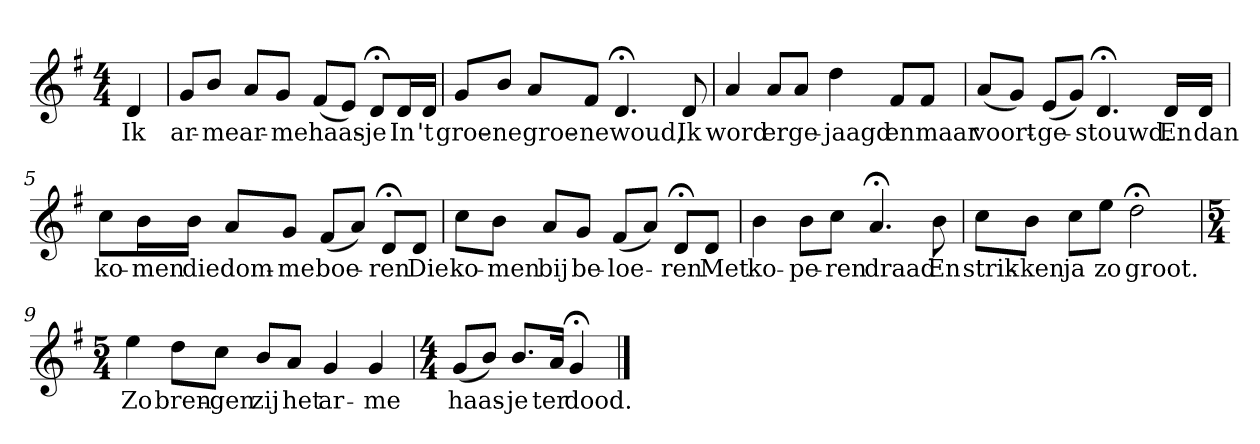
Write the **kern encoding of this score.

**kern	**text
*part1	*part1
*staff1	*staff1
*k[f#]	*
*G:	*
*M4/4	*
*MM120	*
=	=
4d	Ik
=1	=1
8gL	ar-
8bJ	-me
8aL	ar-
8gJ	-me
(8f#L	haas-
8eJ)	.
8d;<L	-je
16dL	In
16dJJ	't
=2	=2
8gL	groe-
8bJ	-ne
8aL	groe-
8f#J	-ne
4.d;<	woud,
8d	Ik
=3	=3
4a	word
8aL	er
8aJ	ge-
4dd	-jaagd
8f#L	en
8f#J	maar
=4	=4
(8aL	voort-
8gJ)	.
(8eL	-ge-
8gJ)	.
4.d;<	-stouwd.
16dLL	En
16dJJ	dan
=5	=5
8ccL	ko-
16bL	-men
16bJJ	die
8aL	dom-
8gJ	-me
(8f#L	boe-
8aJ)	.
8d;<L	-ren
8dJ	Die
=6	=6
8ccL	ko-
8bJ	-men
8aL	bij
8gJ	be-
(8f#L	-loe-
8aJ)	.
8d;<L	-ren
8dJ	Met
=7	=7
4b	ko-
8bL	-pe-
8ccJ	-ren
4.a;<	draad
8b	En
=8	=8
8ccL	strik-
8bJ	-ken
8ccL	ja
8eeJ	zo
2dd;<	groot.
=9	=9
*M5/4	*
4ee	Zo
8ddL	bren-
8ccJ	-gen
8bL	zij
8aJ	het
4g	ar-
4g	-me
=10	=10
*M4/4	*
(8gL	haas-
8bJ)	.
8.bL	-je
16aJk	ter
4g;<	dood.
==	==
*-	*-
